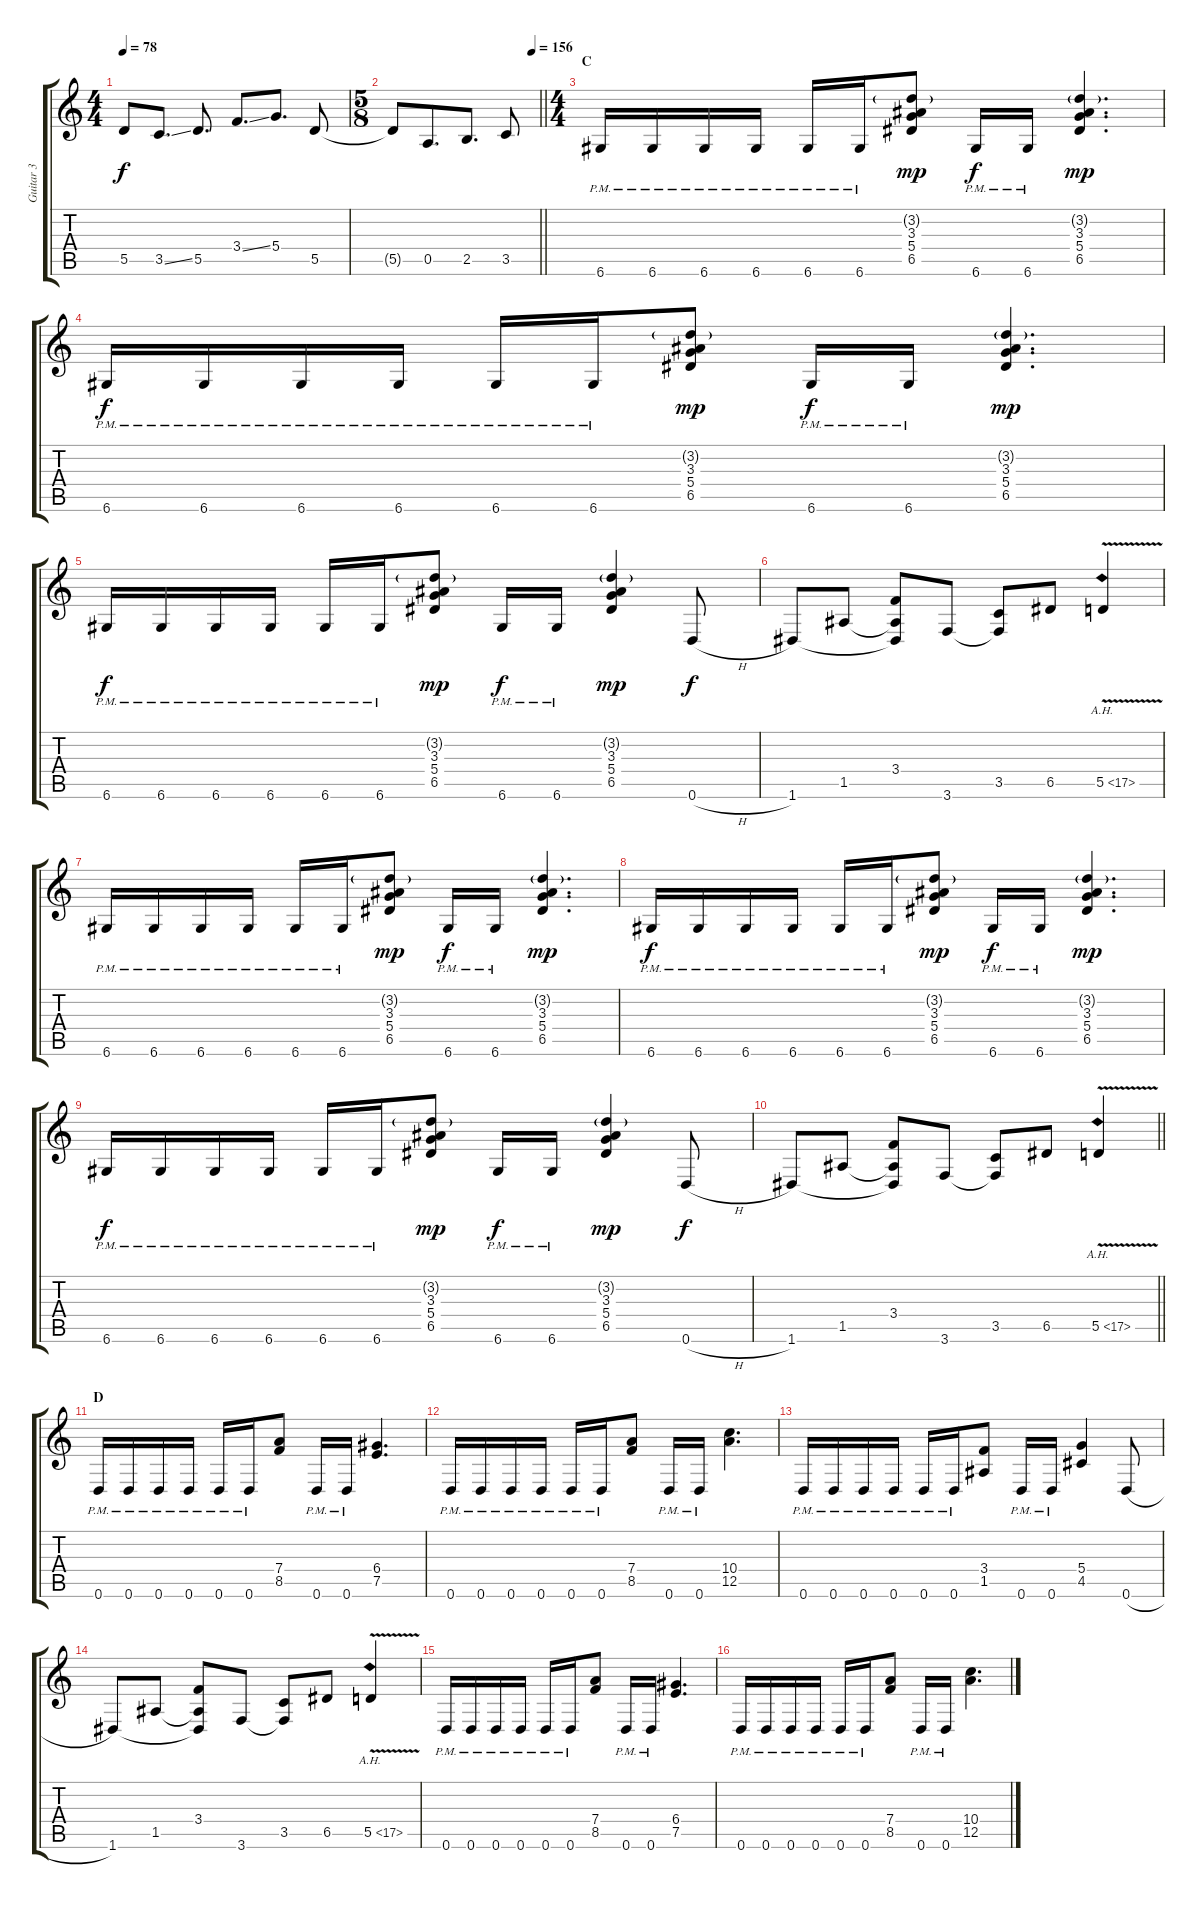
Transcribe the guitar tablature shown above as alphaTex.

\track ("Guitar 3" "Guitar 3") {instrument distortionguitar}
\staff {score tabs}
\tuning (E4 B3 G3 D3 A2 D2) {hide}
\ts (4 4)
\tempo 78
\clef g2
\ks c
5.5{t}.8{dy f} 3.5{ss}.8{d} 5.5.8{d} 3.4{ss}.8{d} 5.4.8{d} 5.5.8 |
\ts (5 8)
\tempo (156 0.95)
\barLineRight lightlight
5.5{t}.8 0.5.8{d} 2.5.8{d} 3.5.8 |
\ts (4 4)
\section ("" "C")
6.6{pm}.16 6.6{pm}.16 6.6{pm}.16 6.6{pm}.16 6.6{pm}.16 6.6{pm}.16 (3.2{g} 3.3 5.4 6.5).8{dy mp} 6.6{pm}.16{dy f} 6.6{pm}.16 (3.2{g} 3.3 5.4 6.5).4{d dy mp} |
6.6{pm}.16{dy f} 6.6{pm}.16 6.6{pm}.16 6.6{pm}.16 6.6{pm}.16 6.6{pm}.16 (3.2{g} 3.3 5.4 6.5).8{dy mp} 6.6{pm}.16{dy f} 6.6{pm}.16 (3.2{g} 3.3 5.4 6.5).4{d dy mp} |
6.6{pm}.16{dy f} 6.6{pm}.16 6.6{pm}.16 6.6{pm}.16 6.6{pm}.16 6.6{pm}.16 (3.2{g} 3.3 5.4 6.5).8{dy mp} 6.6{pm}.16{dy f} 6.6{pm}.16 (3.2{g} 3.3 5.4 6.5).4{dy mp} 0.6{h}.8{dy f} |
1.6.8 1.5.8 (3.4 1.5{t} 1.6{t}).8 3.6.8 (3.5 3.6{t}).8 6.5.8 5.5{ah 12 v}.4 |
6.6{pm}.16 6.6{pm}.16 6.6{pm}.16 6.6{pm}.16 6.6{pm}.16 6.6{pm}.16 (3.2{g} 3.3 5.4 6.5).8{dy mp} 6.6{pm}.16{dy f} 6.6{pm}.16 (3.2{g} 3.3 5.4 6.5).4{d dy mp} |
6.6{pm}.16{dy f} 6.6{pm}.16 6.6{pm}.16 6.6{pm}.16 6.6{pm}.16 6.6{pm}.16 (3.2{g} 3.3 5.4 6.5).8{dy mp} 6.6{pm}.16{dy f} 6.6{pm}.16 (3.2{g} 3.3 5.4 6.5).4{d dy mp} |
6.6{pm}.16{dy f} 6.6{pm}.16 6.6{pm}.16 6.6{pm}.16 6.6{pm}.16 6.6{pm}.16 (3.2{g} 3.3 5.4 6.5).8{dy mp} 6.6{pm}.16{dy f} 6.6{pm}.16 (3.2{g} 3.3 5.4 6.5).4{dy mp} 0.6{h}.8{dy f} |
\barLineRight lightlight
1.6.8 1.5.8 (3.4 1.5{t} 1.6{t}).8 3.6.8 (3.5 3.6{t}).8 6.5.8 5.5{ah 12 v}.4 |
\section ("" "D")
0.6{pm}.16 0.6{pm}.16 0.6{pm}.16 0.6{pm}.16 0.6{pm}.16 0.6{pm}.16 (7.4 8.5).8 0.6{pm}.16 0.6{pm}.16 (6.4 7.5).4{d} |
0.6{pm}.16 0.6{pm}.16 0.6{pm}.16 0.6{pm}.16 0.6{pm}.16 0.6{pm}.16 (7.4 8.5).8 0.6{pm}.16 0.6{pm}.16 (10.4 12.5).4{d} |
0.6{pm}.16 0.6{pm}.16 0.6{pm}.16 0.6{pm}.16 0.6{pm}.16 0.6{pm}.16 (3.4 1.5).8 0.6{pm}.16 0.6{pm}.16 (5.4 4.5).4 0.6{h}.8 |
1.6.8 1.5.8 (3.4 1.5{t} 1.6{t}).8 3.6.8 (3.5 3.6{t}).8 6.5.8 5.5{ah 12 v}.4 |
0.6{pm}.16 0.6{pm}.16 0.6{pm}.16 0.6{pm}.16 0.6{pm}.16 0.6{pm}.16 (7.4 8.5).8 0.6{pm}.16 0.6{pm}.16 (6.4 7.5).4{d} |
0.6{pm}.16 0.6{pm}.16 0.6{pm}.16 0.6{pm}.16 0.6{pm}.16 0.6{pm}.16 (7.4 8.5).8 0.6{pm}.16 0.6{pm}.16 (10.4 12.5).4{d}
